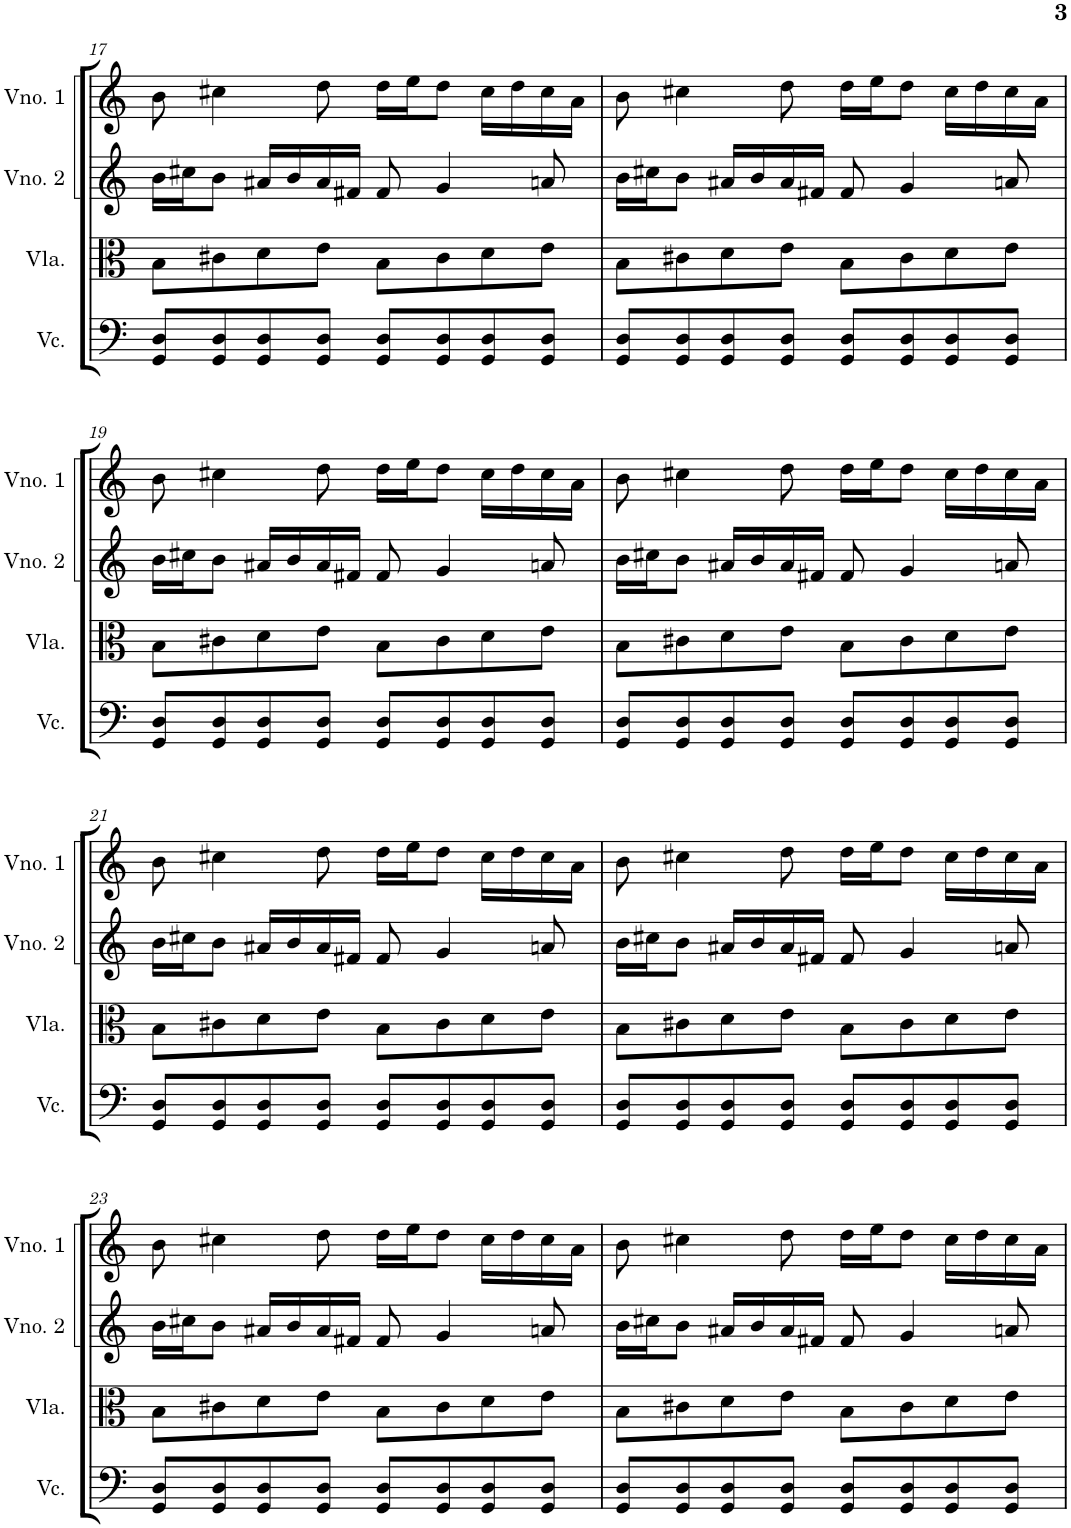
**kern	**kern	**kern	**kern
*part4	*part3	*part2	*part1
*staff4	*staff3	*staff2	*staff1
*I"Violoncelo	*I"Viola	*I"Violino 2	*I"Violino 1
*I'Vc.	*I'Vla.	*I'Vno. 2	*I'Vno. 1
!!LO:PB:g=z
*clefF4	*clefC3	*clefG2	*clefG2
*k[]	*k[]	*k[]	*k[]
*M4/4	*M4/4	*M4/4	*M4/4
=17	=17	=17	=17
8GG/ 8D/L	8B\L	16b\LL	8b\
.	.	16cc#X\J	.
8GG/ 8D/	8c#X\	8b\J	4cc#X\
8GG/ 8D/	8d\	16a#X/LL	.
.	.	16b/	.
8GG/ 8D/J	8e\J	16a#/	8dd\
.	.	16f#X/JJ	.
8GG/ 8D/L	8B\L	8f#/	16dd\LL
.	.	.	16ee\J
8GG/ 8D/	8c#\	4g/	8dd\J
8GG/ 8D/	8d\	.	16cc#\LL
.	.	.	16dd\
8GG/ 8D/J	8e\J	8an/	16cc#\
.	.	.	16a\JJ
=18	=18	=18	=18
8GG/ 8D/L	8B\L	16b\LL	8b\
.	.	16cc#X\J	.
8GG/ 8D/	8c#X\	8b\J	4cc#X\
8GG/ 8D/	8d\	16a#X/LL	.
.	.	16b/	.
8GG/ 8D/J	8e\J	16a#/	8dd\
.	.	16f#X/JJ	.
8GG/ 8D/L	8B\L	8f#/	16dd\LL
.	.	.	16ee\J
8GG/ 8D/	8c#\	4g/	8dd\J
8GG/ 8D/	8d\	.	16cc#\LL
.	.	.	16dd\
8GG/ 8D/J	8e\J	8an/	16cc#\
.	.	.	16a\JJ
!!LO:LB:g=z
=19	=19	=19	=19
8GG/ 8D/L	8B\L	16b\LL	8b\
.	.	16cc#X\J	.
8GG/ 8D/	8c#X\	8b\J	4cc#X\
8GG/ 8D/	8d\	16a#X/LL	.
.	.	16b/	.
8GG/ 8D/J	8e\J	16a#/	8dd\
.	.	16f#X/JJ	.
8GG/ 8D/L	8B\L	8f#/	16dd\LL
.	.	.	16ee\J
8GG/ 8D/	8c#\	4g/	8dd\J
8GG/ 8D/	8d\	.	16cc#\LL
.	.	.	16dd\
8GG/ 8D/J	8e\J	8an/	16cc#\
.	.	.	16a\JJ
=20	=20	=20	=20
8GG/ 8D/L	8B\L	16b\LL	8b\
.	.	16cc#X\J	.
8GG/ 8D/	8c#X\	8b\J	4cc#X\
8GG/ 8D/	8d\	16a#X/LL	.
.	.	16b/	.
8GG/ 8D/J	8e\J	16a#/	8dd\
.	.	16f#X/JJ	.
8GG/ 8D/L	8B\L	8f#/	16dd\LL
.	.	.	16ee\J
8GG/ 8D/	8c#\	4g/	8dd\J
8GG/ 8D/	8d\	.	16cc#\LL
.	.	.	16dd\
8GG/ 8D/J	8e\J	8an/	16cc#\
.	.	.	16a\JJ
!!LO:LB:g=z
=21	=21	=21	=21
8GG/ 8D/L	8B\L	16b\LL	8b\
.	.	16cc#X\J	.
8GG/ 8D/	8c#X\	8b\J	4cc#X\
8GG/ 8D/	8d\	16a#X/LL	.
.	.	16b/	.
8GG/ 8D/J	8e\J	16a#/	8dd\
.	.	16f#X/JJ	.
8GG/ 8D/L	8B\L	8f#/	16dd\LL
.	.	.	16ee\J
8GG/ 8D/	8c#\	4g/	8dd\J
8GG/ 8D/	8d\	.	16cc#\LL
.	.	.	16dd\
8GG/ 8D/J	8e\J	8an/	16cc#\
.	.	.	16a\JJ
=22	=22	=22	=22
8GG/ 8D/L	8B\L	16b\LL	8b\
.	.	16cc#X\J	.
8GG/ 8D/	8c#X\	8b\J	4cc#X\
8GG/ 8D/	8d\	16a#X/LL	.
.	.	16b/	.
8GG/ 8D/J	8e\J	16a#/	8dd\
.	.	16f#X/JJ	.
8GG/ 8D/L	8B\L	8f#/	16dd\LL
.	.	.	16ee\J
8GG/ 8D/	8c#\	4g/	8dd\J
8GG/ 8D/	8d\	.	16cc#\LL
.	.	.	16dd\
8GG/ 8D/J	8e\J	8an/	16cc#\
.	.	.	16a\JJ
!!LO:LB:g=z
=23	=23	=23	=23
8GG/ 8D/L	8B\L	16b\LL	8b\
.	.	16cc#X\J	.
8GG/ 8D/	8c#X\	8b\J	4cc#X\
8GG/ 8D/	8d\	16a#X/LL	.
.	.	16b/	.
8GG/ 8D/J	8e\J	16a#/	8dd\
.	.	16f#X/JJ	.
8GG/ 8D/L	8B\L	8f#/	16dd\LL
.	.	.	16ee\J
8GG/ 8D/	8c#\	4g/	8dd\J
8GG/ 8D/	8d\	.	16cc#\LL
.	.	.	16dd\
8GG/ 8D/J	8e\J	8an/	16cc#\
.	.	.	16a\JJ
=24	=24	=24	=24
8GG/ 8D/L	8B\L	16b\LL	8b\
.	.	16cc#X\J	.
8GG/ 8D/	8c#X\	8b\J	4cc#X\
8GG/ 8D/	8d\	16a#X/LL	.
.	.	16b/	.
8GG/ 8D/J	8e\J	16a#/	8dd\
.	.	16f#X/JJ	.
8GG/ 8D/L	8B\L	8f#/	16dd\LL
.	.	.	16ee\J
8GG/ 8D/	8c#\	4g/	8dd\J
8GG/ 8D/	8d\	.	16cc#\LL
.	.	.	16dd\
8GG/ 8D/J	8e\J	8an/	16cc#\
.	.	.	16a\JJ
=	=	=	=
*-	*-	*-	*-
